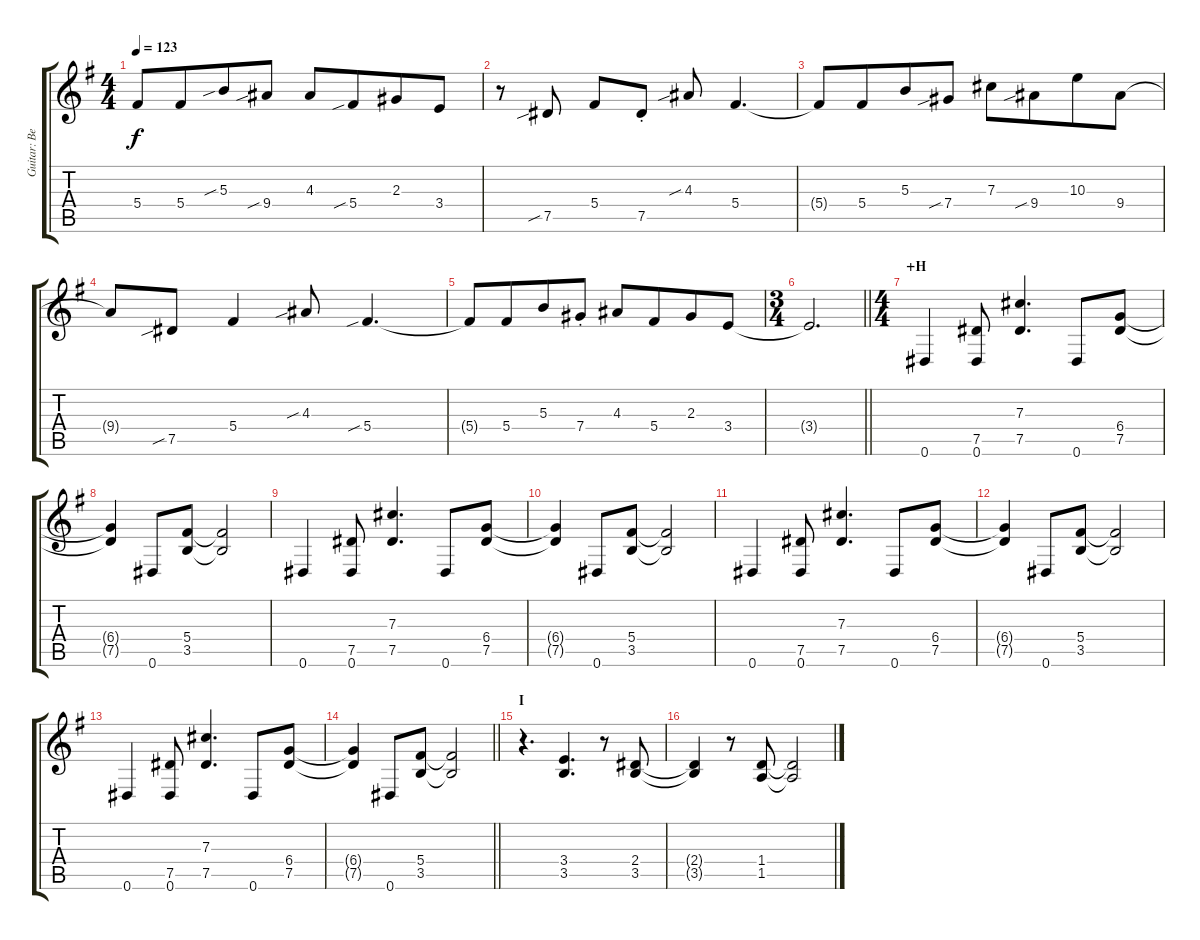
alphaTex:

\track ("Guitar: Ben" "Guitar: Be") {instrument distortionguitar}
\staff {score tabs}
\tuning (Eb4 Bb3 Gb3 Db3 Ab2 Eb2) {hide}
\ts (4 4)
\tempo 123
\clef g2
\ks g
5.4{t}.8{dy f} 5.4.8{beam merge} 5.3{sib}.8 9.4{sib}.8 4.3.8 5.4{sib}.8{beam merge} 2.3.8 3.4.8 |
r.8 7.5{sib}.8 5.4.8 7.5{st}.8 4.3{sib}.8 5.4.4{d} |
5.4{t}.8 5.4.8{beam merge} 5.3.8 7.4{sib}.8 7.3.8 9.4{sib}.8{beam merge} 10.3.8 9.4.8 |
9.4{t}.8 7.5{sib}.8{beam merge} 5.4.4 4.3{sib}.8 5.4{sib}.4{d} |
5.4{t}.8 5.4.8{beam merge} 5.3.8 7.4{st}.8 4.3.8 5.4.8{beam merge} 2.3.8 3.4.8 |
\ts (3 4)
\barLineRight lightlight
3.4{t}.2{d} |
\ts (4 4)
\section ("" "+H")
0.6.4 (7.5 0.6).8 (7.3 7.5).4{d} 0.6.8 (6.4 7.5).8 |
(6.4{t} 7.5{t}).4 0.6.8 (5.4 3.5).8 (5.4{t} 3.5{t}).2 |
0.6.4 (7.5 0.6).8 (7.3 7.5).4{d} 0.6.8 (6.4 7.5).8 |
(6.4{t} 7.5{t}).4 0.6.8 (5.4 3.5).8 (5.4{t} 3.5{t}).2 |
0.6.4 (7.5 0.6).8 (7.3 7.5).4{d} 0.6.8 (6.4 7.5).8 |
(6.4{t} 7.5{t}).4 0.6.8 (5.4 3.5).8 (5.4{t} 3.5{t}).2 |
0.6.4 (7.5 0.6).8 (7.3 7.5).4{d} 0.6.8 (6.4 7.5).8 |
\barLineRight lightlight
(6.4{t} 7.5{t}).4 0.6.8 (5.4 3.5).8 (5.4{t} 3.5{t}).2 |
\section ("" "I")
r.4{d} (3.4 3.5).4{d} r.8 (2.4 3.5).8 |
(2.4{t} 3.5{t}).4 r.8 (1.4 1.5).8 (1.4{t} 1.5{t}).2
